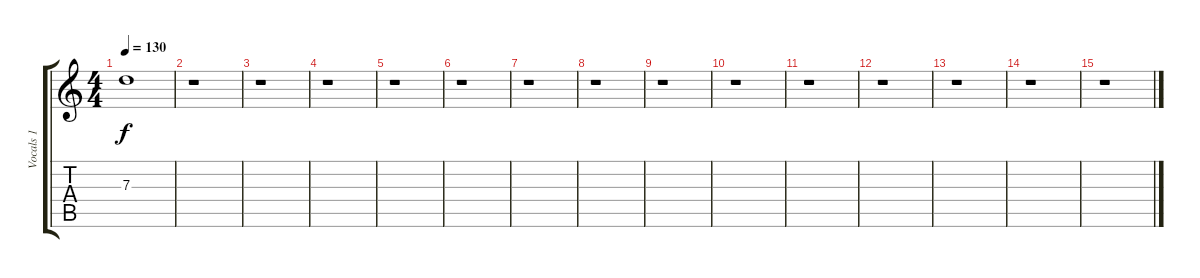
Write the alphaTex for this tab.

\track ("Vocals 1" "Vocals 1") {instrument distortionguitar}
\staff {score tabs}
\tuning (E4 B3 G3 D3 A2 E2) {hide}
\ts (4 4)
\tempo 130
\clef g2
\ks c
7.3{t}.1{dy f} |
r.1 |
r.1 |
r.1 |
r.1 |
r.1 |
r.1 |
r.1 |
r.1 |
r.1 |
r.1 |
r.1 |
r.1 |
r.1 |
r.1
